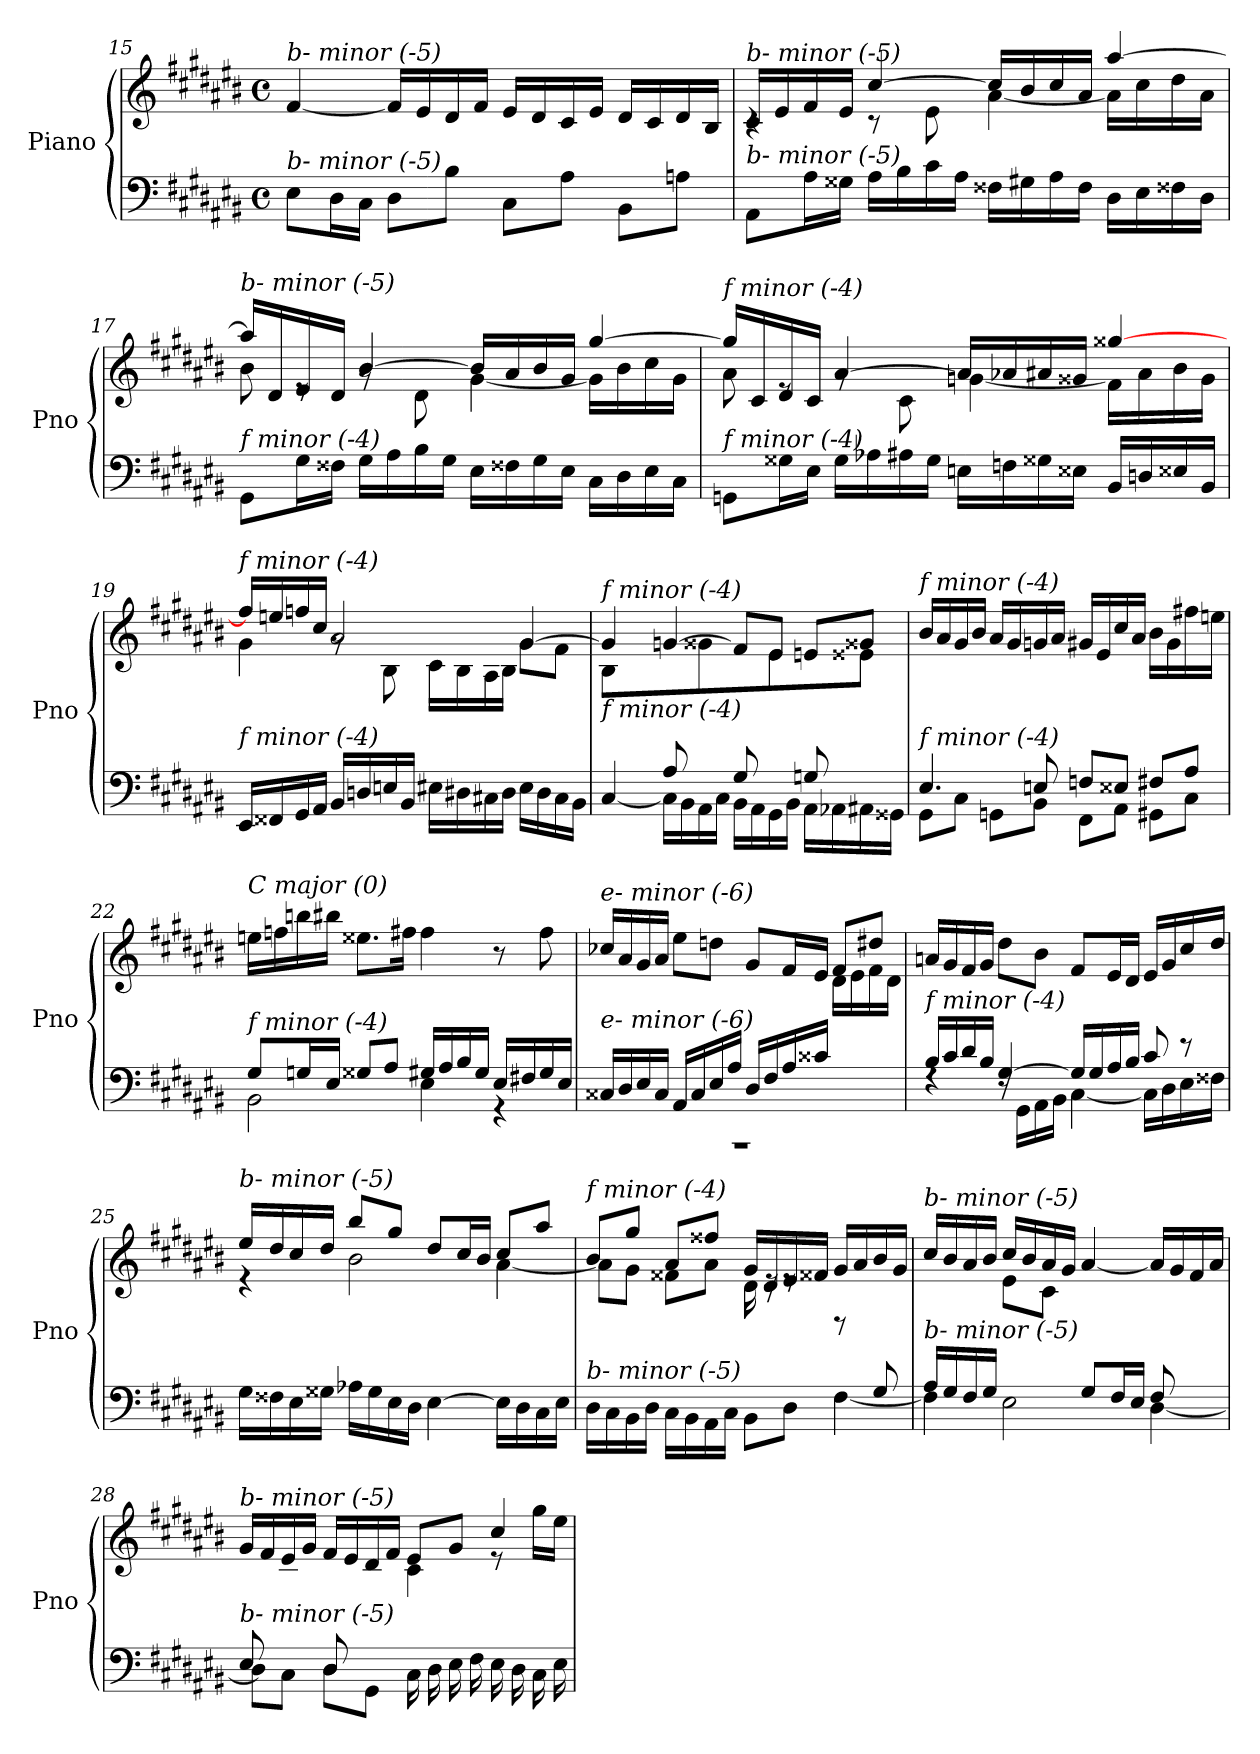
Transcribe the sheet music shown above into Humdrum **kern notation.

**kern	**kern
*part1	*part1
*staff2	*staff1
*I"Piano	*
*I'Pno	*
*clefF4	*clefG2
*k[f#c#g#d#a#e#b#]	*k[f#c#g#d#a#e#b#]
*M4/4	*M4/4
*met(c)	*met(c)
=15	=15
!	!LO:TX:i:t=b- minor (-5)
!LO:TX:i:t=b- minor (-5)	!
8E#\L	[4f#/
16D#\L	.
16C#\JJ	.
8D#\L	16f#/LL]
.	16e#/
8B#\J	16d#/
.	16f#/JJ
8C#\L	16e#/LL
.	16d#/
8A#\J	16c#/
.	16e#/JJ
8BB#\L	16d#/LL
.	16c#/
8Ani\J	16d#/
.	16B#/JJ
!!LO:PB:g=z
=16	=16
*	*^
!	!LO:TX:i:t=b- minor (-5)	!
!LO:TX:i:t=b- minor (-5)	!	!
8AA#\L	16c#/LL	4rc
.	16e#/	.
16A#\L	16f#/	.
16G##Xj\JJ	16e#/JJ	.
16A#\LL	[4cc#/	8r
16B#\	.	.
16c#\	.	8e#\
16A#\JJ	.	.
16F##X\LL	16cc#/LL]	[4a#\
16G#X\	16b#/	.
16A#\	16cc#/	.
16F##\JJ	16a#/JJ	.
16D#\LL	[4aa#/	16a#\LL]
16E#\	.	16cc#\
16F##X\	.	16dd#\
16D#\JJ	.	16a#\JJ
=17	=17	=17
!	!LO:TX:i:t=b- minor (-5)	!
!LO:TX:i:t=f minor (-4)	!	!
8GG#\L	16aa#/LL]	8b#\
.	16d#/	.
16G#\L	16e#/	8re
16F##X\JJ	16d#/JJ	.
16G#\LL	[4b#/	8rg
16A#\	.	.
16B#\	.	8d#\
16G#\JJ	.	.
16E#\LL	16b#/LL]	[4g#\
16F##X\	16a#/	.
16G#\	16b#/	.
16E#\JJ	16g#/JJ	.
16C#\LL	[4gg#/	16g#\LL]
16D#\	.	16b#\
16E#\	.	16cc#\
16C#\JJ	.	16g#\JJ
!!LO:LB:g=z	!!
=18	=18	=18
!	!LO:TX:i:t=f minor (-4)	!
!LO:TX:i:t=f minor (-4)	!	!
8GGni\L	16gg#/LL]	8a#\
.	16c#/	.
16G##Xi\L	16d#/	8re
16E#\JJ	16c#/JJ	.
16G##i\LL	[4a#/	8rg
16A-Xi\	.	.
16A#\	.	8c#\
16G##i\JJ	.	.
16Eni\LL	16a#/LL]	[4gni\
16Fni\	16a-Xi/	.
16G##Xi\	16a#/	.
16E##i\JJ	16g##Xi/JJ	.
16BB#/LL	[4gg##Xi/	16f##\LL]
16Dni/	.	16a#\
16E##Xi/	.	16b#\
16BB#/JJ	.	16g##i\JJ
=19	=19	=19
!	!LO:TX:i:t=f minor (-4)	!
!LO:TX:i:t=f minor (-4)	!	!
16EE#/LL	16ff##/LL]	4g#\
16FF##Xj/	16eeni/	.
16GG#/	16ffni/	.
16AA#/JJ	16cc#/JJ	.
16BB#/LL	2a#/	8rg
16Dni/	.	.
16Eni/	.	8B#\
16BB#/JJ	.	.
16E#\LL	.	16c#\LL
16D#X\	.	16B#\
16C#X\	.	16A#\
16D#\JJ	.	16B#\JJ
16E#\LL	[4g#/	8g#\L
16D#\	.	.
16C#\	.	8f#i\J
16BB#\JJ	.	.
!!LO:LB:g=z	!!
=20	=20	=20
*^	*	*
!	!	!LO:TX:i:t=f minor (-4)	!
!LO:TX:i:t=f minor (-4)	!	!	!
8ryy	[4C#/	4g#/]	8B#\L
16A#/L	.	.	4ryy
16G#/JJ	.	.	.
8A#/L	16C#\LL]	[4gni/	.
.	16BB#\	.	.
8ryy	16AA#\	.	8g##Xi\J
.	16C#\JJ	.	.
8G#/L	16BB#\LL	8f##/L]	8ryy
.	16AA#\	.	.
8ryy	16GG#\	8e#/J	8e#\J
.	16BB#\JJ	.	.
8Gni/L	16AA#\LL	8eni/L	8ryy
.	16AA-Xi\	.	.
8ryy	16AA#\	8g##Xi/J	8e##Xi\J
.	16GG##Xi\JJ	.	.
*	*	*v	*v
=21	=21	=21
!	!	!LO:TX:i:t=f minor (-4)
!LO:TX:i:t=f minor (-4)	!	!
4.E#/	8GG#\L	16b#/LL
.	.	16a#/
.	8C#\J	16g#/
.	.	16b#/JJ
.	8GGni\L	16a#/LL
.	.	16g#/
8Eni/	8BB#\J	16gni/
.	.	16a#/JJ
8Fni/L	8FF#i\L	16g#/LL
.	.	16e#/
8E##Xi/J	8AA#\J	16cc#/
.	.	16a#/JJ
8F#i/L	8GG#\L	16b#\LL
.	.	16g#\
8A#/J	8C#\J	16ff#X\
.	.	16eeni\JJ
=22	=22	=22
!	!	!LO:TX:i:t=C major (0)
!LO:TX:i:t=f minor (-4)	!	!
8G#/L	2BB#\	16eeni\LL
.	.	16ffni\
16Gni/L	.	16bbni\
16E#/JJ	.	16bb#\JJ
8G##i/L	.	8.ee##Xi\L
8A#/J	.	.
.	.	16ff#i\Jk
16G#/LL	4E#\	4ff#i\
16A#/	.	.
16B#/	.	.
16G#/JJ	.	.
16E#/LL	4r	8r
16F#X/	.	.
16G#/	.	8ff#i\
16E#/JJ	.	.
!!LO:LB:g=z
=23	=23	=23
*	*	*^
!	!	!LO:TX:i:t=e- minor (-6)	!
!LO:TX:i:t=e- minor (-6)	!	!	!
1rAAA	16C##X/LL	16cc-Xi/LL	2.ryy
.	16D#/	16a#/	.
.	16E#/	16g#/	.
.	16C##/JJ	16a#/JJ	.
.	16AA#/LL	8ee#\L	.
.	16C##/	.	.
.	16E#/	8ddni\J	.
.	16A#/JJ	.	.
.	16D#/LL	8g#/L	.
.	16F#/	.	.
.	16A#/	16f#/L	.
.	16c##X/JJ	16e#/JJ	.
.	4ryy	8f#/L	16d#\LL
.	.	.	16e#\
.	.	8dd#/J	16f#\
.	.	.	16d#\JJ
=24	=24	=24	=24
!	!	!LO:TX:i:t=e- minor (-6)	!
!LO:TX:i:t=f minor (-4)	!	!	!
*	*	*v	*v
16B#/LL	4rF	16an/LL
16c#/	.	16g#/
16d#/	.	16f#/
16B#/JJ	.	16g#/JJ
[4G#/	16rF	8dd#\L
.	16GG#\LL	.
.	16AA#\	8b#\J
.	16BB#\JJ	.
16G#/LL]	[4C#\	8f#/L
16G#/	.	.
16A#/	.	16e#/L
16B#/JJ	.	16d#/JJ
8c#/	16C#\LL]	16e#/LL
.	16D#\	16g#/
8r	16E#\	16cc#/
.	16F##Xj\JJ	16dd#/JJ
=25	=25	=25
*	*	*^
!	!	!LO:TX:i:t=b- minor (-5)	!
!LO:TX:i:t=f minor (-4)	!	!	!
*v	*v	*	*
16G#\LL	16ee#/LL	4r
16F##Xj\	16dd#/	.
16E#\	16cc#/	.
16G##i\JJ	16dd#/JJ	.
16A-Xi\LL	8bb#/L	2b#\
16G##i\	.	.
16E#\	8gg#/J	.
16D#\JJ	.	.
[4E#\	8dd#/L	.
.	16cc#/L	.
.	16b#/JJ	.
16E#\LL]	8cc#/L	[4a#\
16D#\	.	.
16C#\	8aa#/J	.
16E#\JJ	.	.
!!LO:LB:g=z	!!
=26	=26	=26
*^	*	*
!	!	!LO:TX:i:t=f minor (-4)	!
!LO:TX:i:t=b- minor (-5)	!	!	!
2..ryy	16D#\LL	8b#/L	8a#\L]
.	16C#\	.	.
.	16BB#\	8gg#/J	8g#\J
.	16D#\JJ	.	.
.	16C#\LL	8a#/L	8f##X\L
.	16BB#\	.	.
.	16AA#\	8ff##X/J	8a#\J
.	16C#\JJ	.	.
.	8BB#\L	16g#/LL	16d#\
.	.	16d#/	16re
.	8D#\J	16e#/	8re
.	.	16f##X/JJ	.
.	[4F#\	16g#/LL	8rD
.	.	16a#/	.
8G#/	.	16b#/	8ryy
.	.	16g#/JJ	.
=27	=27	=27	=27
*	*	*	*^
!	!	!LO:TX:i:t=b- minor (-5)	!	!
!LO:TX:i:t=b- minor (-5)	!	!	!	!
4F#\]	16A#/LL	16cc#/LL	2..ryy	4ryy
.	16G#/	16b#/	.	.
.	16F#/	16a#/	.	.
.	16G#/JJ	16b#/JJ	.	.
2E#\	4ryy	16cc#/LL	.	8e#\L
.	.	16b#/	.	.
.	.	16a#/	.	8c#\J
.	.	16g#/JJ	.	.
.	8G#/L	[4a#/	.	2ryy
.	16F#/L	.	.	.
.	16E#/JJ	.	.	.
8F#/L	[4D#\	16a#/LL]	.	.
.	.	16g#/	.	.
8ryy	.	16f#/	8d#\J	.
.	.	16a#/JJ	.	.
=28	=28	=28	=28	=28
*	*^	*	*	*^
!	!	!	!LO:TX:i:t=b- minor (-5)	!	!	!
!LO:TX:i:t=b- minor (-5)	!	!	!	!	!	!
2ryy	8E#/L	8D#\L]	16g#/LL	2ryy	8ryy	2ryy
.	.	.	16f#/	.	.	.
.	8ryy	8C#\J	16e#/	.	8c#\J	.
.	.	.	16g#/JJ	.	.	.
.	8D#/L	8D#\L	16f#/LL	.	8ryy	.
.	.	.	16e#/	.	.	.
.	8ryy	8GG#\J	16d#/	.	8B#\J	.
.	.	.	16f#/JJ	.	.	.
2ryy	16C#\LL	2ryy	8e#/L	4c#\	2ryy	2ryy
.	16D#\	.	.	.	.	.
.	16E#\	.	8g#/J	.	.	.
.	16F#\JJ	.	.	.	.	.
.	16E#\LL	.	4cc#/	8r	.	.
.	16D#\	.	.	.	.	.
.	16C#\	.	.	16gg#\LL	.	.
.	16E#\JJ	.	.	16ee#\JJ	.	.
*v	*v	*v	*	*	*	*
*	*v	*v	*v	*v
=	=
*-	*-
